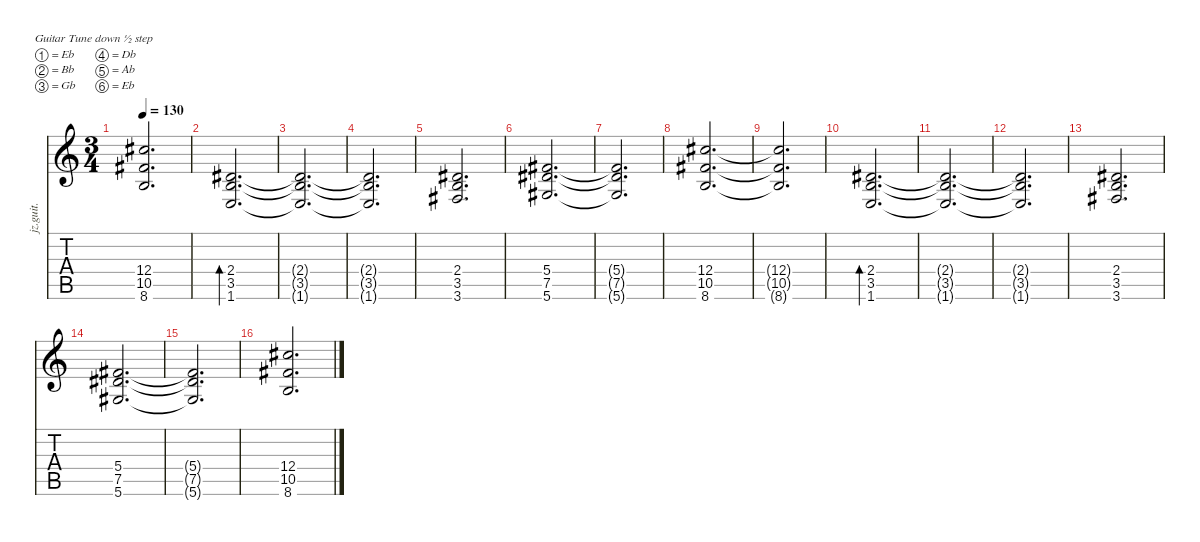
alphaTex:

\defaultSystemsLayout 4
\hideDynamics
\bracketExtendMode nobrackets
\otherSystemsTrackNameOrientation horizontal
\track ("Track 1" "jz.guit.") {instrument electricguitarjazz}
\staff {score tabs}
\tuning (Eb4 Bb3 Gb3 Db3 Ab2 Eb2)
\ts (3 4)
\tempo 130
\clef g2
\ks c
(12.4{t acc #} 10.5{t acc #} 8.6{t}).2{d dy f beam Up} |
(2.4{acc #} 3.5 1.6).2{d bd 60 beam Up} |
(2.4{t acc #} 3.5{t} 1.6{t}).2{d beam Up} |
(2.4{t acc #} 3.5{t} 1.6{t}).2{d beam Up} |
(2.4{acc #} 3.5 3.6{acc #}).2{d beam Up} |
(5.4{acc #} 7.5{acc #} 5.6{acc #}).2{d beam Up} |
(5.4{t acc #} 7.5{t acc #} 5.6{t acc #}).2{d beam Up} |
(12.4{acc #} 10.5{acc #} 8.6).2{d beam Up} |
(12.4{t acc #} 10.5{t acc #} 8.6{t}).2{d beam Up} |
(2.4{acc #} 3.5 1.6).2{d bd 60 beam Up} |
(2.4{t acc #} 3.5{t} 1.6{t}).2{d beam Up} |
(2.4{t acc #} 3.5{t} 1.6{t}).2{d beam Up} |
(2.4{acc #} 3.5 3.6{acc #}).2{d beam Up} |
(5.4{acc #} 7.5{acc #} 5.6{acc #}).2{d beam Up} |
(5.4{t acc #} 7.5{t acc #} 5.6{t acc #}).2{d beam Up} |
(12.4{acc #} 10.5{acc #} 8.6).2{d beam Up}
